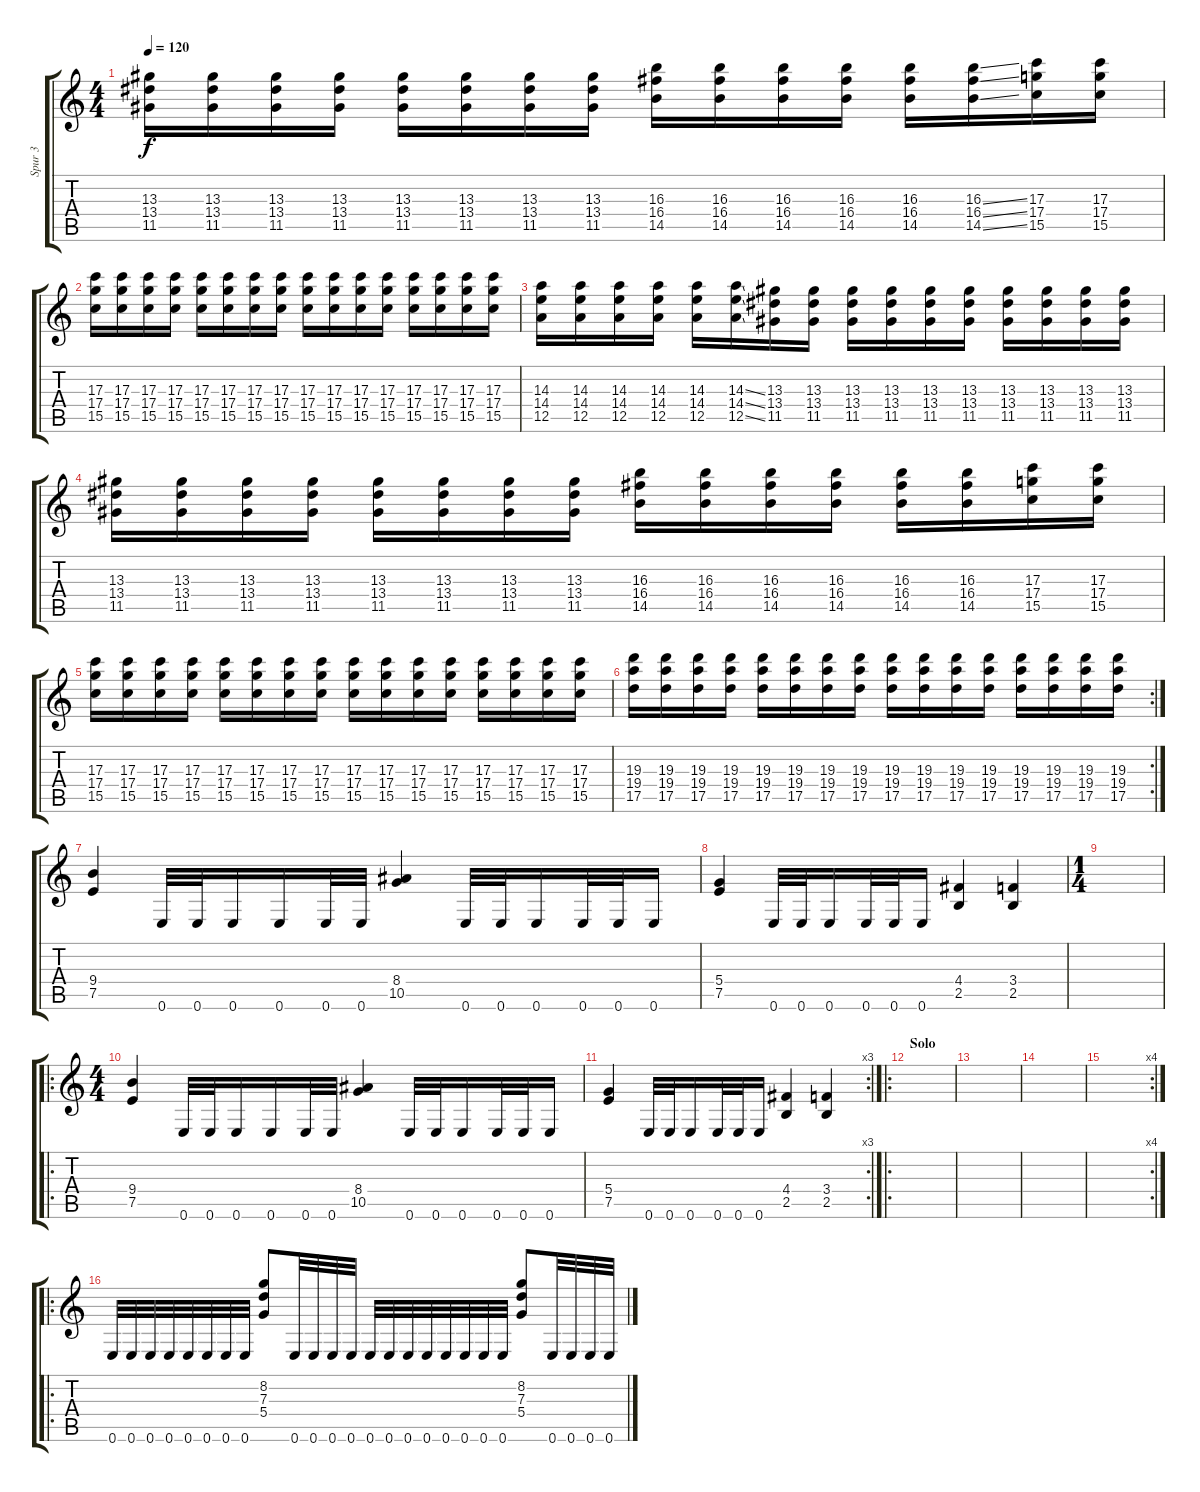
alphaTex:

\track ("Spur 3" "Spur 3") {instrument distortionguitar}
\staff {score tabs}
\tuning (E4 B3 G3 D3 A2 E2) {hide}
\ts (4 4)
\tempo 120
\clef g2
\ks c
(13.3 13.4 11.5).16{dy f} (13.3 13.4 11.5).16 (13.3 13.4 11.5).16 (13.3 13.4 11.5).16 (13.3 13.4 11.5).16 (13.3 13.4 11.5).16 (13.3 13.4 11.5).16 (13.3 13.4 11.5).16 (16.3 16.4 14.5).16 (16.3 16.4 14.5).16 (16.3 16.4 14.5).16 (16.3 16.4 14.5).16 (16.3 16.4 14.5).16 (16.3{ss} 16.4{ss} 14.5{ss}).16 (17.3 17.4 15.5).16 (17.3 17.4 15.5).16 |
(17.3 17.4 15.5).16 (17.3 17.4 15.5).16 (17.3 17.4 15.5).16 (17.3 17.4 15.5).16 (17.3 17.4 15.5).16 (17.3 17.4 15.5).16 (17.3 17.4 15.5).16 (17.3 17.4 15.5).16 (17.3 17.4 15.5).16 (17.3 17.4 15.5).16 (17.3 17.4 15.5).16 (17.3 17.4 15.5).16 (17.3 17.4 15.5).16 (17.3 17.4 15.5).16 (17.3 17.4 15.5).16 (17.3 17.4 15.5).16 |
(14.3 14.4 12.5).16 (14.3 14.4 12.5).16 (14.3 14.4 12.5).16 (14.3 14.4 12.5).16 (14.3 14.4 12.5).16 (14.3{ss} 14.4{ss} 12.5{ss}).16 (13.3 13.4 11.5).16 (13.3 13.4 11.5).16 (13.3 13.4 11.5).16 (13.3 13.4 11.5).16 (13.3 13.4 11.5).16 (13.3 13.4 11.5).16 (13.3 13.4 11.5).16 (13.3 13.4 11.5).16 (13.3 13.4 11.5).16 (13.3 13.4 11.5).16 |
(13.3 13.4 11.5).16 (13.3 13.4 11.5).16 (13.3 13.4 11.5).16 (13.3 13.4 11.5).16 (13.3 13.4 11.5).16 (13.3 13.4 11.5).16 (13.3 13.4 11.5).16 (13.3 13.4 11.5).16 (16.3 16.4 14.5).16 (16.3 16.4 14.5).16 (16.3 16.4 14.5).16 (16.3 16.4 14.5).16 (16.3 16.4 14.5).16 (16.3 16.4 14.5).16 (17.3 17.4 15.5).16 (17.3 17.4 15.5).16 |
(17.3 17.4 15.5).16 (17.3 17.4 15.5).16 (17.3 17.4 15.5).16 (17.3 17.4 15.5).16 (17.3 17.4 15.5).16 (17.3 17.4 15.5).16 (17.3 17.4 15.5).16 (17.3 17.4 15.5).16 (17.3 17.4 15.5).16 (17.3 17.4 15.5).16 (17.3 17.4 15.5).16 (17.3 17.4 15.5).16 (17.3 17.4 15.5).16 (17.3 17.4 15.5).16 (17.3 17.4 15.5).16 (17.3 17.4 15.5).16 |
\rc 2
(19.3 19.4 17.5).16 (19.3 19.4 17.5).16 (19.3 19.4 17.5).16 (19.3 19.4 17.5).16 (19.3 19.4 17.5).16 (19.3 19.4 17.5).16 (19.3 19.4 17.5).16 (19.3 19.4 17.5).16 (19.3 19.4 17.5).16 (19.3 19.4 17.5).16 (19.3 19.4 17.5).16 (19.3 19.4 17.5).16 (19.3 19.4 17.5).16 (19.3 19.4 17.5).16 (19.3 19.4 17.5).16 (19.3 19.4 17.5).16 |
(9.4 7.5).4 0.6.32 0.6.32 0.6.16 0.6.16 0.6.32 0.6.32 (8.4 10.5).4 0.6.32 0.6.32 0.6.16 0.6.32 0.6.32 0.6.16 |
(5.4 7.5).4 0.6.32 0.6.32 0.6.16 0.6.32 0.6.32 0.6.16 (4.4 2.5).4 (3.4 2.5).4 |
\ts (1 4)
|
\ro
\ts (4 4)
(9.4 7.5).4 0.6.32 0.6.32 0.6.16 0.6.16 0.6.32 0.6.32 (8.4 10.5).4 0.6.32 0.6.32 0.6.16 0.6.32 0.6.32 0.6.16 |
\rc 3
(5.4 7.5).4 0.6.32 0.6.32 0.6.16 0.6.32 0.6.32 0.6.16 (4.4 2.5).4 (3.4 2.5).4 |
\ro
\section ("" "Solo")
|
|
|
\rc 4
|
\ro
0.6.32 0.6.32 0.6.32 0.6.32 0.6.32 0.6.32 0.6.32 0.6.32 (8.2 7.3 5.4).8 0.6.32 0.6.32 0.6.32 0.6.32 0.6.32 0.6.32 0.6.32 0.6.32 0.6.32 0.6.32 0.6.32 0.6.32 (8.2 7.3 5.4).8 0.6.32 0.6.32 0.6.32 0.6.32
